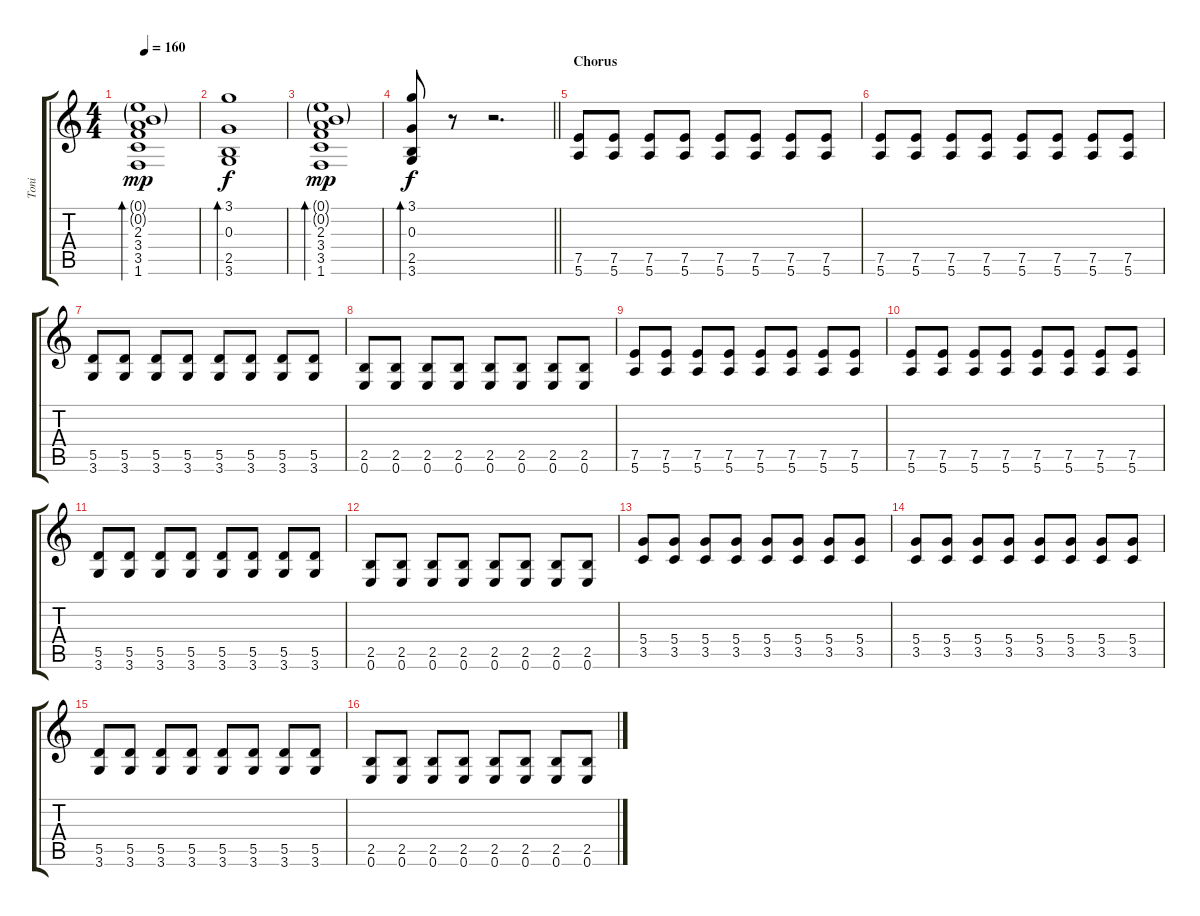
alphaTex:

\track ("Toni" "Toni") {instrument distortionguitar}
\staff {score tabs}
\tuning (E4 B3 G3 D3 A2 E2) {hide}
\ts (4 4)
\tempo 160
\clef g2
\ks c
(0.1{g} 0.2{g} 2.3 3.4 3.5 1.6).1{bd 480 dy mp} |
(3.1 0.3 2.5 3.6).1{bd 480 dy f} |
(0.1{g} 0.2{g} 2.3 3.4 3.5 1.6).1{bd 480 dy mp} |
\barLineRight lightlight
(3.1 0.3 2.5 3.6).8{bd 480 dy f} r.8 r.2{d} |
\section ("" "Chorus")
(7.5 5.6).8{volume 14 instrument distortionguitar} (7.5 5.6).8 (7.5 5.6).8 (7.5 5.6).8 (7.5 5.6).8 (7.5 5.6).8 (7.5 5.6).8 (7.5 5.6).8 |
(7.5 5.6).8 (7.5 5.6).8 (7.5 5.6).8 (7.5 5.6).8 (7.5 5.6).8 (7.5 5.6).8 (7.5 5.6).8 (7.5 5.6).8 |
(5.5 3.6).8 (5.5 3.6).8 (5.5 3.6).8 (5.5 3.6).8 (5.5 3.6).8 (5.5 3.6).8 (5.5 3.6).8 (5.5 3.6).8 |
(2.5 0.6).8 (2.5 0.6).8 (2.5 0.6).8 (2.5 0.6).8 (2.5 0.6).8 (2.5 0.6).8 (2.5 0.6).8 (2.5 0.6).8 |
(7.5 5.6).8 (7.5 5.6).8 (7.5 5.6).8 (7.5 5.6).8 (7.5 5.6).8 (7.5 5.6).8 (7.5 5.6).8 (7.5 5.6).8 |
(7.5 5.6).8 (7.5 5.6).8 (7.5 5.6).8 (7.5 5.6).8 (7.5 5.6).8 (7.5 5.6).8 (7.5 5.6).8 (7.5 5.6).8 |
(5.5 3.6).8 (5.5 3.6).8 (5.5 3.6).8 (5.5 3.6).8 (5.5 3.6).8 (5.5 3.6).8 (5.5 3.6).8 (5.5 3.6).8 |
(2.5 0.6).8 (2.5 0.6).8 (2.5 0.6).8 (2.5 0.6).8 (2.5 0.6).8 (2.5 0.6).8 (2.5 0.6).8 (2.5 0.6).8 |
(5.4 3.5).8 (5.4 3.5).8 (5.4 3.5).8 (5.4 3.5).8 (5.4 3.5).8 (5.4 3.5).8 (5.4 3.5).8 (5.4 3.5).8 |
(5.4 3.5).8 (5.4 3.5).8 (5.4 3.5).8 (5.4 3.5).8 (5.4 3.5).8 (5.4 3.5).8 (5.4 3.5).8 (5.4 3.5).8 |
(5.5 3.6).8 (5.5 3.6).8 (5.5 3.6).8 (5.5 3.6).8 (5.5 3.6).8 (5.5 3.6).8 (5.5 3.6).8 (5.5 3.6).8 |
(2.5 0.6).8 (2.5 0.6).8 (2.5 0.6).8 (2.5 0.6).8 (2.5 0.6).8 (2.5 0.6).8 (2.5 0.6).8 (2.5 0.6).8
